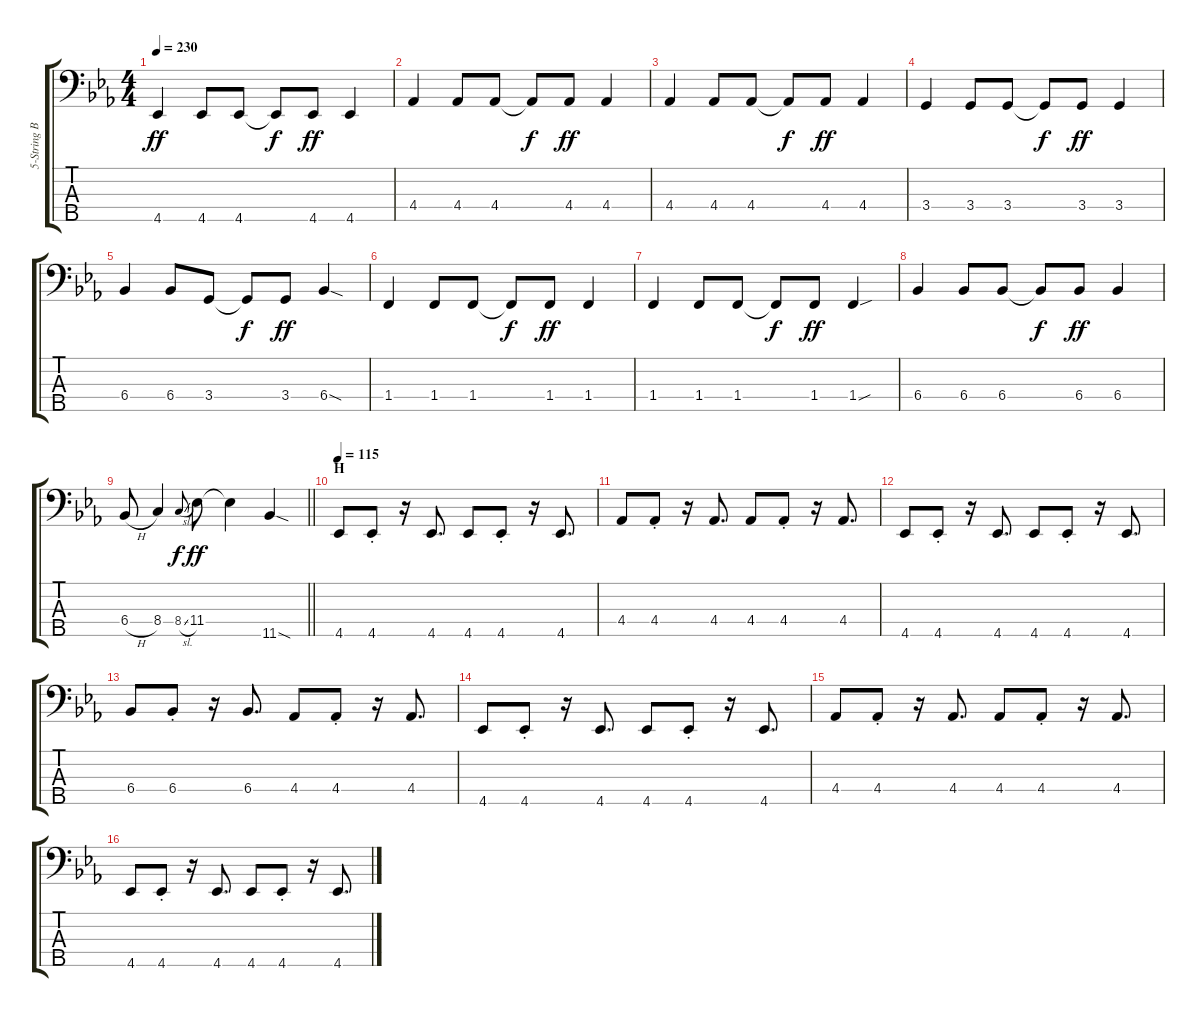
\track ("5-String Bass" "5-String B") {instrument electricbasspick}
\staff {score tabs}
\tuning (G2 D2 A1 E1 B0) {hide}
\ts (4 4)
\tempo 230
\clef f4
\ks eb
4.5.4{dy ff} 4.5.8 4.5.8 4.5{t}.8{dy f} 4.5.8{dy ff} 4.5.4 |
4.4.4 4.4.8 4.4.8 4.4{t}.8{dy f} 4.4.8{dy ff} 4.4.4 |
4.4.4 4.4.8 4.4.8 4.4{t}.8{dy f} 4.4.8{dy ff} 4.4.4 |
3.4.4 3.4.8 3.4.8 3.4{t}.8{dy f} 3.4.8{dy ff} 3.4.4 |
6.4.4 6.4.8 3.4.8 3.4{t}.8{dy f} 3.4.8{dy ff} 6.4{sod}.4 |
1.4.4 1.4.8 1.4.8 1.4{t}.8{dy f} 1.4.8{dy ff} 1.4.4 |
1.4.4 1.4.8 1.4.8 1.4{t}.8{dy f} 1.4.8{dy ff} 1.4{sou}.4 |
6.4.4 6.4.8 6.4.8 6.4{t}.8{dy f} 6.4.8{dy ff} 6.4.4 |
\barLineRight lightlight
6.4{h}.8 8.4.4 8.4{sl}.8{gr onbeat dy f} 11.4.8{dy ff} 11.4{t}.4 11.5{sod}.4 |
\section ("" "H")
\tempo 115
4.5.8 4.5{st}.8 r.16 4.5.8{d} 4.5.8 4.5{st}.8 r.16 4.5.8{d} |
4.4.8 4.4{st}.8 r.16 4.4.8{d} 4.4.8 4.4{st}.8 r.16 4.4.8{d} |
4.5.8 4.5{st}.8 r.16 4.5.8{d} 4.5.8 4.5{st}.8 r.16 4.5.8{d} |
6.4.8 6.4{st}.8 r.16 6.4.8{d} 4.4.8 4.4{st}.8 r.16 4.4.8{d} |
4.5.8 4.5{st}.8 r.16 4.5.8{d} 4.5.8 4.5{st}.8 r.16 4.5.8{d} |
4.4.8 4.4{st}.8 r.16 4.4.8{d} 4.4.8 4.4{st}.8 r.16 4.4.8{d} |
4.5.8 4.5{st}.8 r.16 4.5.8{d} 4.5.8 4.5{st}.8 r.16 4.5.8{d}
